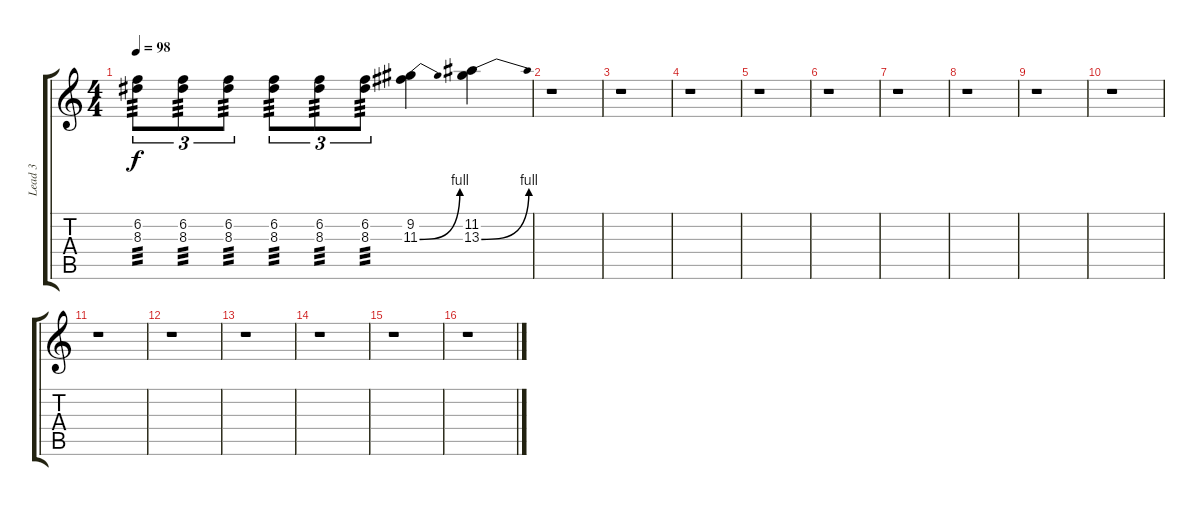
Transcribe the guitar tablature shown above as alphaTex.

\track ("Lead 3" "Lead 3") {instrument distortionguitar}
\staff {score tabs}
\tuning (E4 B3 G3 D3 A2 E2) {hide}
\ts (4 4)
\tempo 98
\clef g2
\ks c
(6.2 8.3).8{tu (3 2) tp 3 dy f} (6.2 8.3).8{tu (3 2) tp 3} (6.2 8.3).8{tu (3 2) tp 3} (6.2 8.3).8{tu (3 2) tp 3} (6.2 8.3).8{tu (3 2) tp 3} (6.2 8.3).8{tu (3 2) tp 3} (9.2 11.3{be (bend 0 0 60 4)}).4 (11.2 13.3{be (bend 0 0 60 4)}).4 |
r.1 |
r.1 |
r.1 |
r.1 |
r.1 |
r.1 |
r.1 |
r.1 |
r.1 |
r.1 |
r.1 |
r.1 |
r.1 |
r.1 |
r.1
